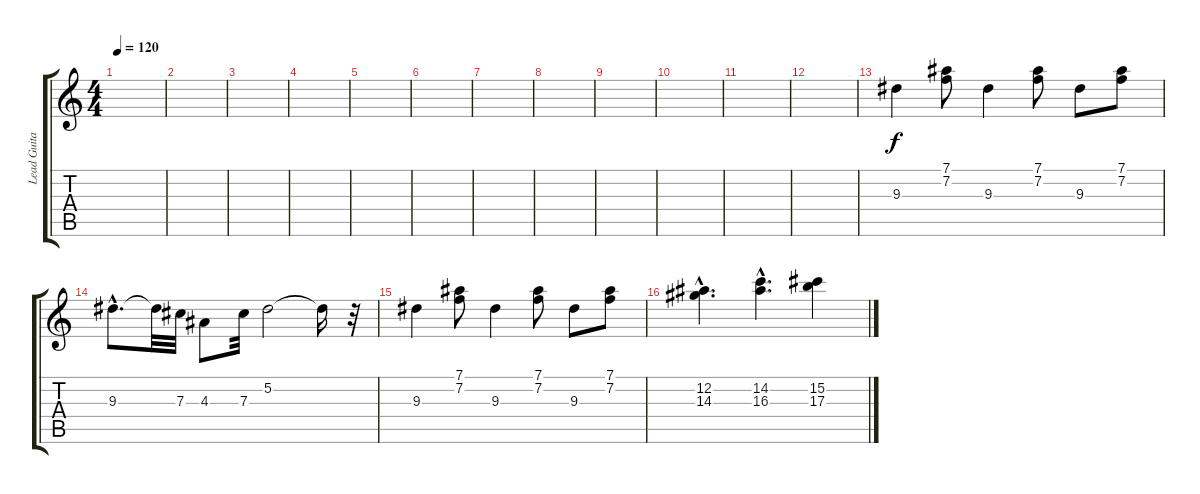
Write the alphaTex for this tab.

\track ("Lead Guitar" "Lead Guita") {instrument distortionguitar}
\staff {score tabs}
\tuning (Eb4 Bb3 Gb3 Db3 Ab2 Eb2) {hide}
\ts (4 4)
\tempo 120
\clef g2
\ks c
|
|
|
|
|
|
|
|
|
|
|
|
9.3.4 (7.1 7.2).8 9.3.4 (7.1 7.2).8 9.3.8 (7.1 7.2).8 |
9.3{hac}.8{d} 9.3{t}.32 7.3.32 4.3.8 7.3.32 5.2.2 5.2{t}.16 r.32 |
9.3.4 (7.1 7.2).8 9.3.4 (7.1 7.2).8 9.3.8 (7.1 7.2).8 |
(12.2{hac} 14.3{hac}).4{d} (14.2{hac} 16.3{hac}).4{d} (15.2 17.3).4
